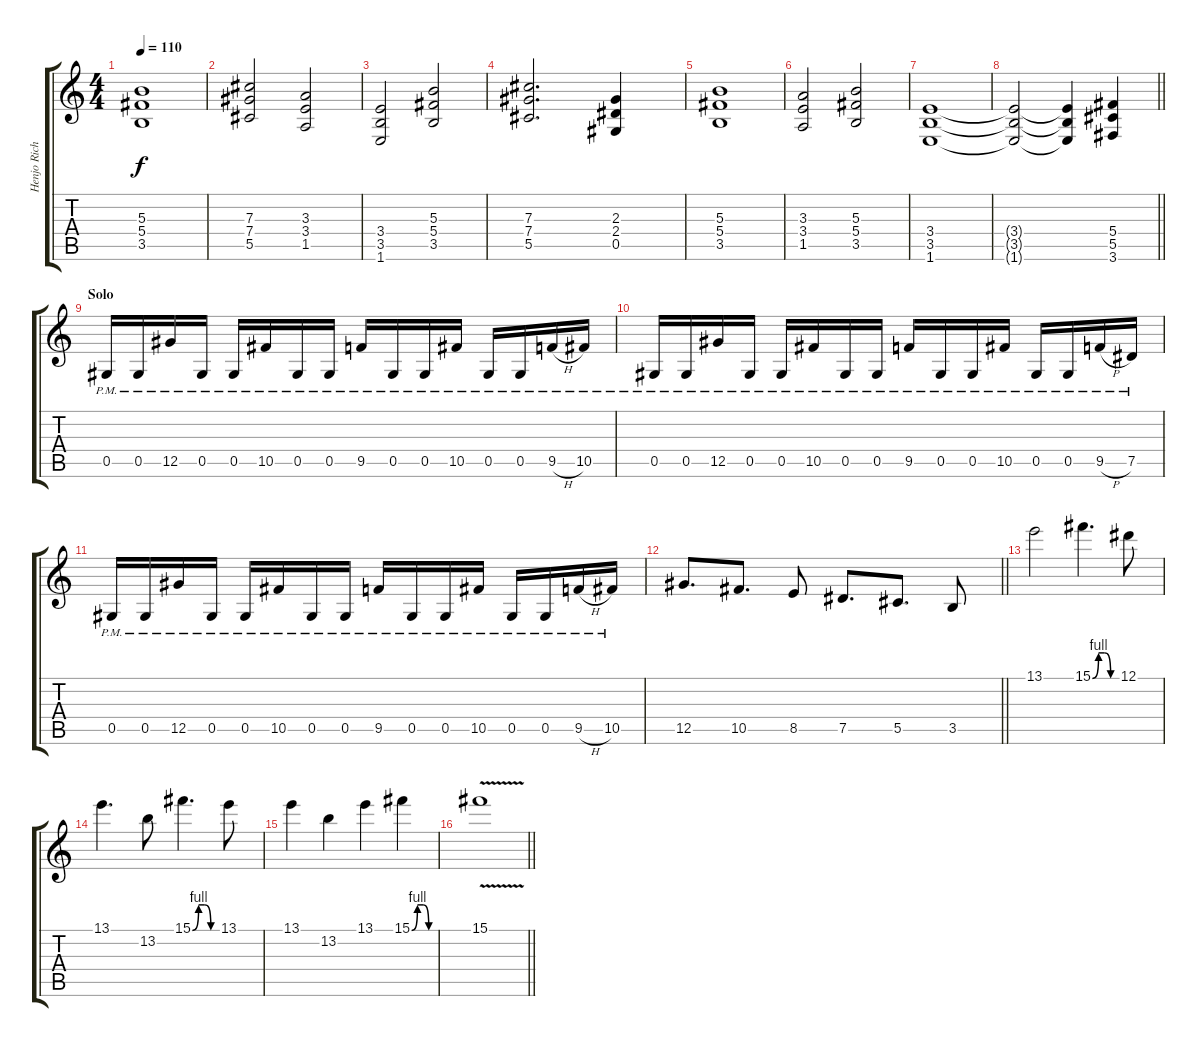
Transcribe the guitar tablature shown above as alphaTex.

\track ("Henjo Richter (Guitar)" "Henjo Rich") {instrument distortionguitar}
\staff {score tabs}
\tuning (Eb4 Bb3 Gb3 Db3 Ab2 Eb2) {hide}
\ts (4 4)
\tempo 110
\clef g2
\ks c
(5.3 5.4 3.5).1{dy f} |
(7.3 7.4 5.5).2 (3.3 3.4 1.5).2 |
(3.4 3.5 1.6).2 (5.3 5.4 3.5).2 |
(7.3 7.4 5.5).2{d} (2.3 2.4 0.5).4 |
(5.3 5.4 3.5).1 |
(3.3 3.4 1.5).2 (5.3 5.4 3.5).2 |
(3.4 3.5 1.6).1 |
\barLineRight lightlight
(3.4{t} 3.5{t} 1.6{t}).2 (3.4{t} 3.5{t} 1.6{t}).4 (5.4 5.5 3.6).4 |
\section ("" "Solo")
0.5{pm}.16 0.5{pm}.16 12.5{pm}.16 0.5{pm}.16 0.5{pm}.16 10.5{pm}.16 0.5{pm}.16 0.5{pm}.16 9.5{pm}.16 0.5{pm}.16 0.5{pm}.16 10.5{pm}.16 0.5{pm}.16 0.5{pm}.16 9.5{h pm}.16 10.5{pm}.16 |
0.5{pm}.16 0.5{pm}.16 12.5{pm}.16 0.5{pm}.16 0.5{pm}.16 10.5{pm}.16 0.5{pm}.16 0.5{pm}.16 9.5{pm}.16 0.5{pm}.16 0.5{pm}.16 10.5{pm}.16 0.5{pm}.16 0.5{pm}.16 9.5{h pm}.16 7.5{pm}.16 |
0.5{pm}.16 0.5{pm}.16 12.5{pm}.16 0.5{pm}.16 0.5{pm}.16 10.5{pm}.16 0.5{pm}.16 0.5{pm}.16 9.5{pm}.16 0.5{pm}.16 0.5{pm}.16 10.5{pm}.16 0.5{pm}.16 0.5{pm}.16 9.5{h pm}.16 10.5{pm}.16 |
\barLineRight lightlight
12.5.8{d} 10.5.8{d} 8.5.8 7.5.8{d} 5.5.8{d} 3.5.8 |
13.1.2 15.1{be (custom 0 0 15 4 30 4 45 0 60 0)}.4{d} 12.1.8 |
13.1.4{d} 13.2.8 15.1{be (custom 0 0 15 4 30 4 45 0 60 0)}.4{d} 13.1.8 |
13.1.4 13.2.4 13.1.4 15.1{be (custom 0 0 15 4 30 4 45 0 60 0)}.4 |
\barLineRight lightlight
15.1{v}.1
